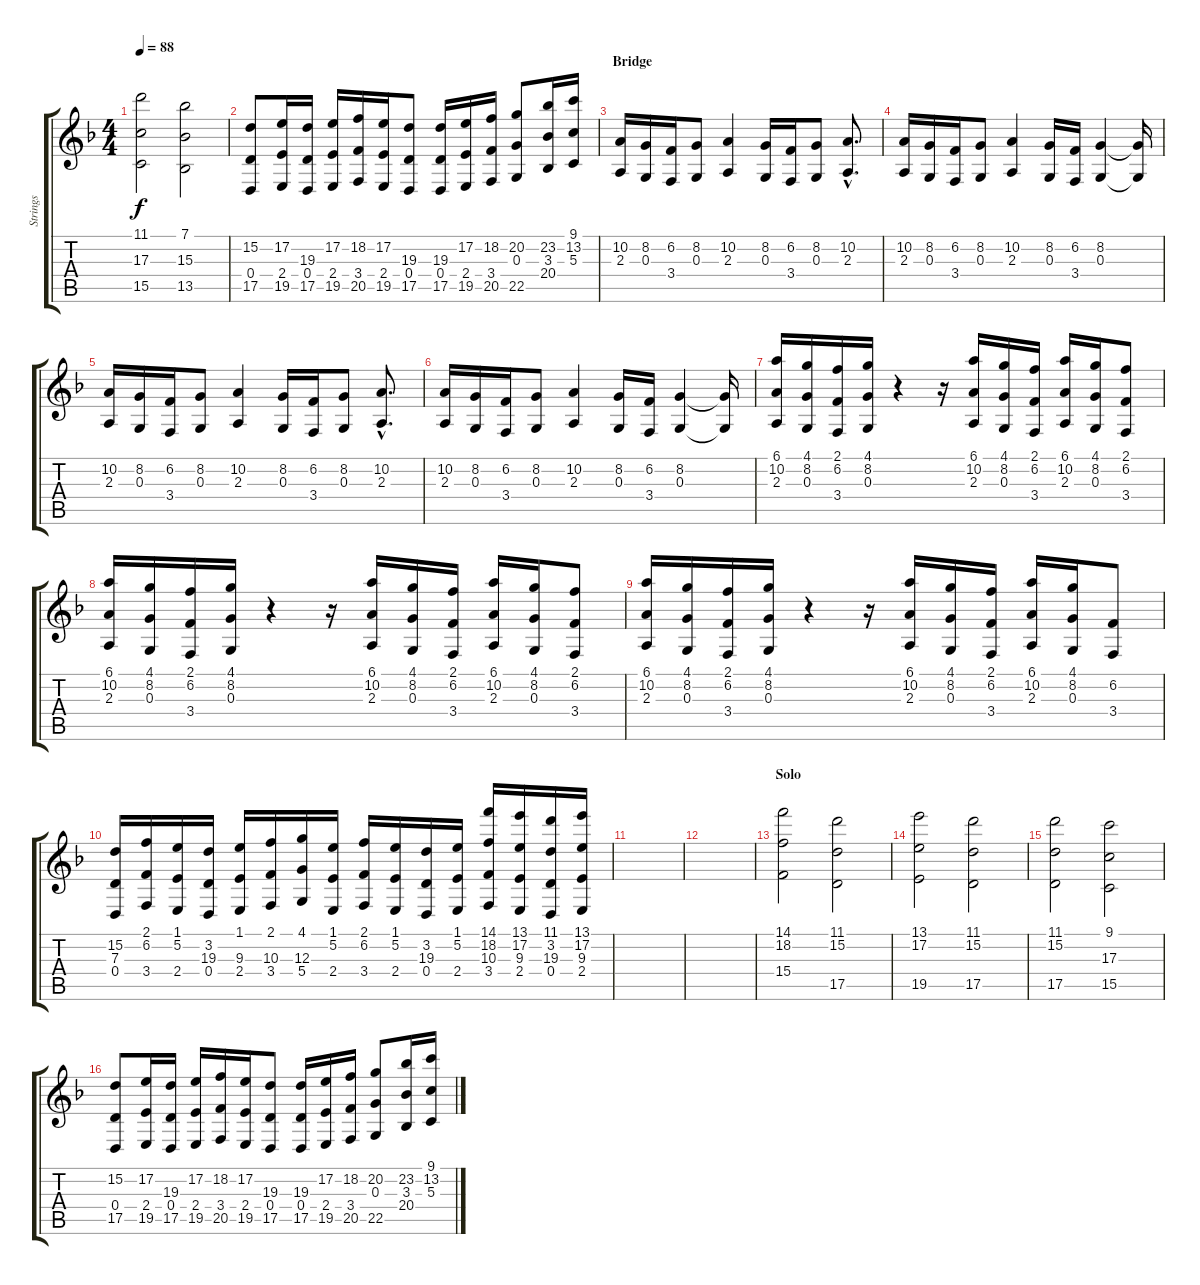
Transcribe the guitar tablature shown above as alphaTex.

\track ("Strings" "Strings") {instrument synthstrings1}
\staff {score tabs}
\tuning (Eb5 B3 G3 D3 A2 D2) {hide}
\ts (4 4)
\tempo 88
\clef g2
\ks f
(11.1 17.3 15.5).2{dy f} (7.1 15.3 13.5).2 |
(15.2 0.4 17.5).8 (17.2 2.4 19.5).16 (19.3 0.4 17.5).16 (17.2 2.4 19.5).16 (18.2 3.4 20.5).16 (17.2 2.4 19.5).16 (19.3 0.4 17.5).8 (19.3 0.4 17.5).16 (17.2 2.4 19.5).16 (18.2 3.4 20.5).16 (20.2 0.3 22.5).8 (23.2 3.3 20.4).16 (9.1 13.2 5.3).16 |
\section ("" "Bridge")
(10.2 2.3).16 (8.2 0.3).16 (6.2 3.4).16 (8.2 0.3).8 (10.2 2.3).4 (8.2 0.3).16 (6.2 3.4).16 (8.2 0.3).8 (10.2{hac} 2.3{hac}).8{d} |
(10.2 2.3).16 (8.2 0.3).16 (6.2 3.4).16 (8.2 0.3).8 (10.2 2.3).4 (8.2 0.3).16 (6.2 3.4).16 (8.2 0.3).4 (8.2{t} 0.3{t}).16 |
(10.2 2.3).16 (8.2 0.3).16 (6.2 3.4).16 (8.2 0.3).8 (10.2 2.3).4 (8.2 0.3).16 (6.2 3.4).16 (8.2 0.3).8 (10.2{hac} 2.3{hac}).8{d} |
(10.2 2.3).16 (8.2 0.3).16 (6.2 3.4).16 (8.2 0.3).8 (10.2 2.3).4 (8.2 0.3).16 (6.2 3.4).16 (8.2 0.3).4 (8.2{t} 0.3{t}).16 |
(6.1 10.2 2.3).16 (4.1 8.2 0.3).16 (2.1 6.2 3.4).16 (4.1 8.2 0.3).16 r.4 r.16 (6.1 10.2 2.3).16 (4.1 8.2 0.3).16 (2.1 6.2 3.4).16 (6.1 10.2 2.3).16 (4.1 8.2 0.3).16 (2.1 6.2 3.4).8 |
(6.1 10.2 2.3).16 (4.1 8.2 0.3).16 (2.1 6.2 3.4).16 (4.1 8.2 0.3).16 r.4 r.16 (6.1 10.2 2.3).16 (4.1 8.2 0.3).16 (2.1 6.2 3.4).16 (6.1 10.2 2.3).16 (4.1 8.2 0.3).16 (2.1 6.2 3.4).8 |
(6.1 10.2 2.3).16 (4.1 8.2 0.3).16 (2.1 6.2 3.4).16 (4.1 8.2 0.3).16 r.4 r.16 (6.1 10.2 2.3).16 (4.1 8.2 0.3).16 (2.1 6.2 3.4).16 (6.1 10.2 2.3).16 (4.1 8.2 0.3).16 (6.2 3.4).8 |
(15.2 7.3 0.4).16 (2.1 6.2 3.4).16 (1.1 5.2 2.4).16 (3.2 19.3 0.4).16 (1.1 9.3 2.4).16 (2.1 10.3 3.4).16 (4.1 12.3 5.4).16 (1.1 5.2 2.4).16 (2.1 6.2 3.4).16 (1.1 5.2 2.4).16 (3.2 19.3 0.4).16 (1.1 5.2 2.4).16 (14.1 18.2 10.3 3.4).16 (13.1 17.2 9.3 2.4).16 (11.1 3.2 19.3 0.4).16 (13.1 17.2 9.3 2.4).16 |
|
|
\section ("" "Solo")
(14.1 18.2 15.4).2 (11.1 15.2 17.5).2 |
(13.1 17.2 19.5).2 (11.1 15.2 17.5).2 |
(11.1 15.2 17.5).2 (9.1 17.3 15.5).2 |
(15.2 0.4 17.5).8 (17.2 2.4 19.5).16 (19.3 0.4 17.5).16 (17.2 2.4 19.5).16 (18.2 3.4 20.5).16 (17.2 2.4 19.5).16 (19.3 0.4 17.5).8 (19.3 0.4 17.5).16 (17.2 2.4 19.5).16 (18.2 3.4 20.5).16 (20.2 0.3 22.5).8 (23.2 3.3 20.4).16 (9.1 13.2 5.3).16
